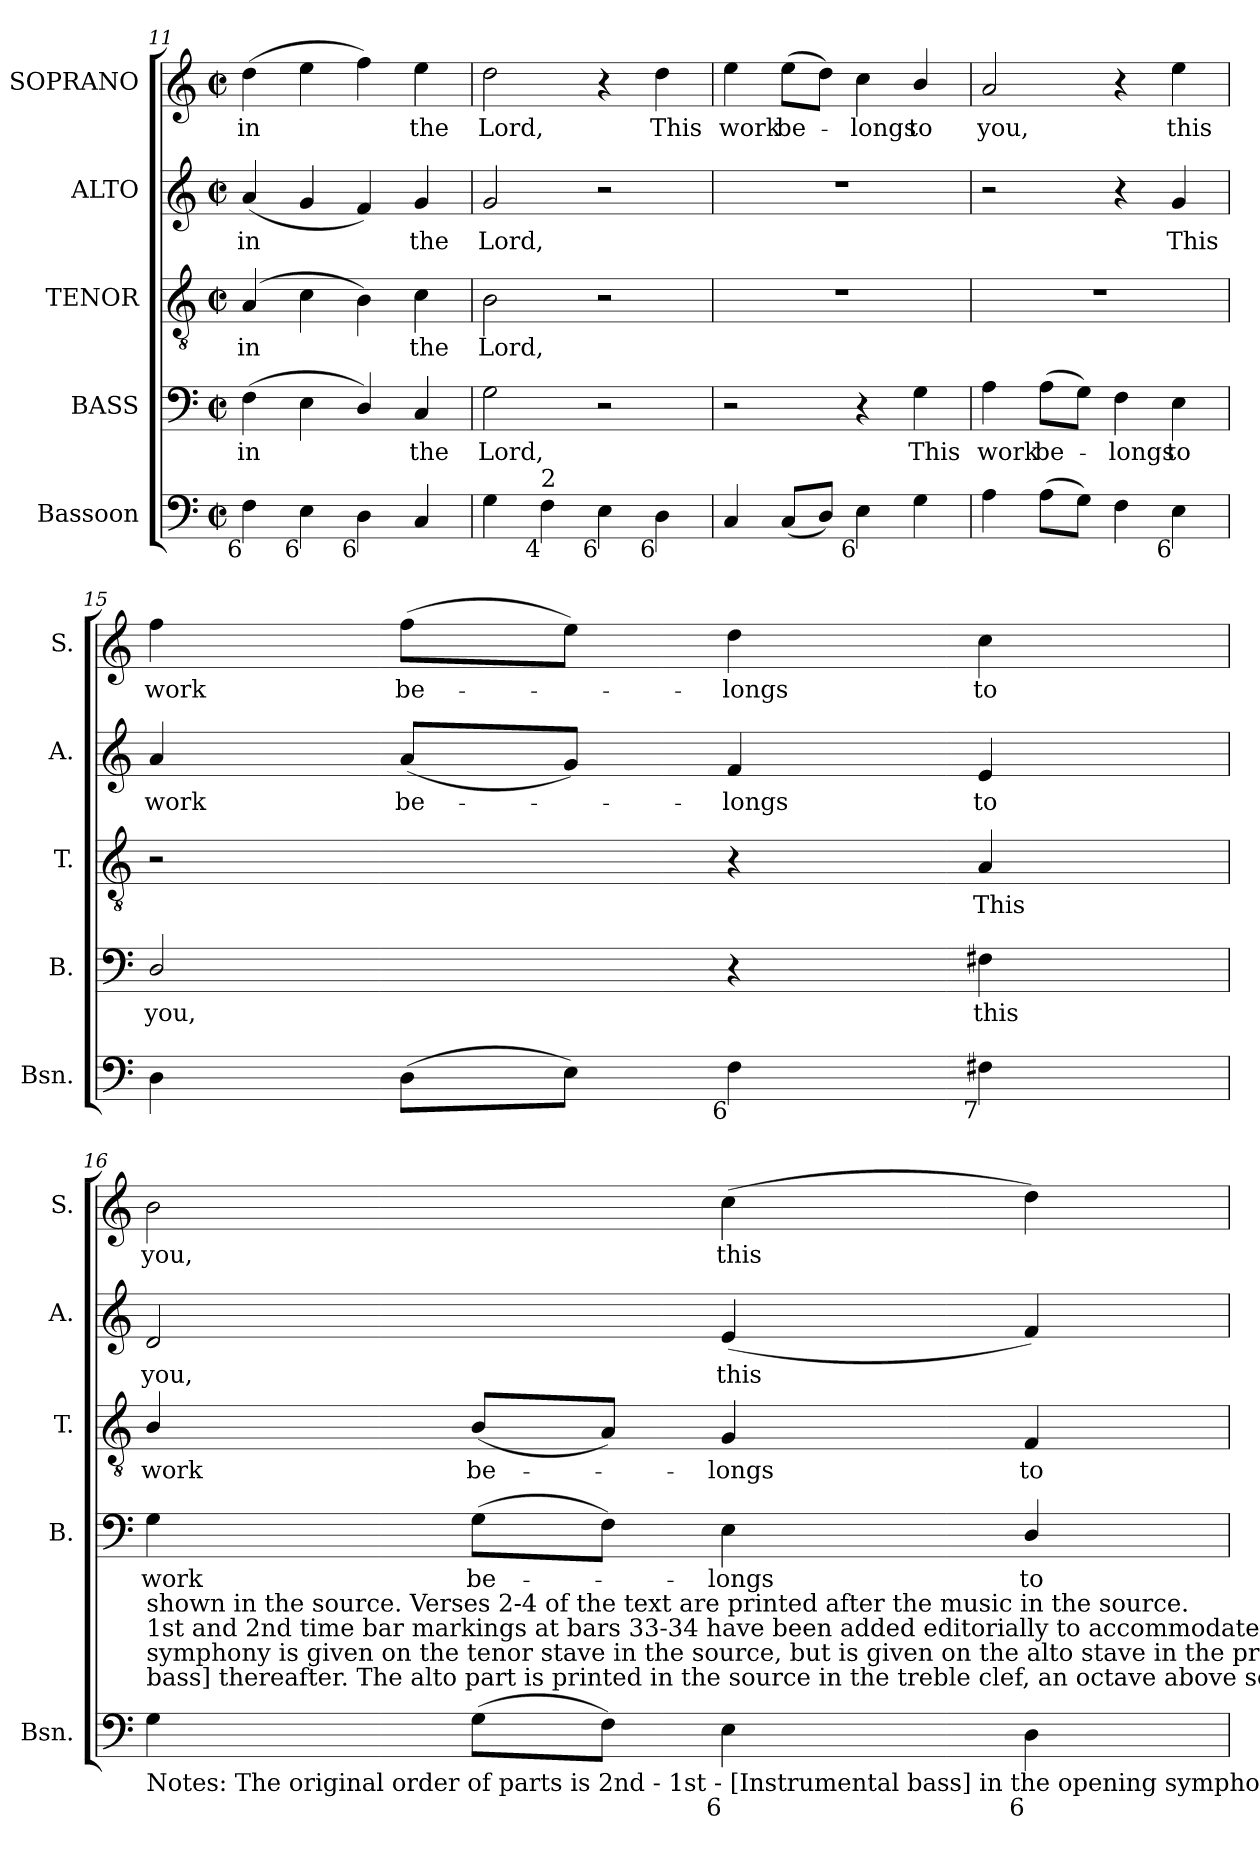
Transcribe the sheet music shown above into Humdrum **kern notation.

**kern	**kern	**text	**kern	**text	**kern	**text	**kern	**text
*part5	*part4	*part4	*part3	*part3	*part2	*part2	*part1	*part1
*staff5	*staff4	*staff4	*staff3	*staff3	*staff2	*staff2	*staff1	*staff1
*I"Bassoon	*I"BASS	*	*I"TENOR	*	*I"ALTO	*	*I"SOPRANO	*
*I'Bsn.	*I'B.	*	*I'T.	*	*I'A.	*	*I'S.	*
*clefF4	*clefF4	*	*clefGv2	*	*clefG2	*	*clefG2	*
*	*	*	*ITrd7c12	*	*	*	*	*
*k[]	*k[]	*	*k[]	*	*k[]	*	*k[]	*
*C:	*C:	*	*C:	*	*C:	*	*C:	*
*M2/2	*M2/2	*	*M2/2	*	*M2/2	*	*M2/2	*
*met(c|)	*met(c|)	*	*met(c|)	*	*met(c|)	*	*met(c|)	*
=11	=11	=11	=11	=11	=11	=11	=11	=11
!	!	!LO:LY:b:color=#000000	!	!	!	!	!	!
!	!	!	!	!LO:LY:b:color=#000000	!	!	!	!
!	!	!	!	!	!	!LO:LY:b:color=#000000	!	!
!LO:TX:b:rj:t=6	!	!	!	!	!	!	!	!
!	!	!	!	!	!	!	!	!LO:LY:b:color=#000000
4Fi\	(4Fi\	in	(4AAi/	in	(4ai/	in	(4ddi\	in
!LO:TX:b:rj:t=6	!	!	!	!	!	!	!	!
4Ei\	4Ei\	.	4Ci\	.	4gi/	.	4eei\	.
!LO:TX:b:rj:t=6	!	!	!	!	!	!	!	!
4Di\	4Di/)	.	4BBi\)	.	4fi/)	.	4ffi\)	.
!	!	!LO:LY:b:color=#000000	!	!	!	!	!	!
!	!	!	!	!LO:LY:b:color=#000000	!	!	!	!
!	!	!	!	!	!	!LO:LY:b:color=#000000	!	!
!	!	!	!	!	!	!	!	!LO:LY:b:color=#000000
4Ci/	4Ci/	the	4Ci\	the	4gi/	the	4eei\	the
=12	=12	=12	=12	=12	=12	=12	=12	=12
!	!	!LO:LY:b:color=#000000	!	!	!	!	!	!
!	!	!	!	!LO:LY:b:color=#000000	!	!	!	!
!	!	!	!	!	!	!LO:LY:b:color=#000000	!	!
!	!	!	!	!	!	!	!	!LO:LY:b:color=#000000
4Gi\	2Gi\	Lord,	2BBi\	Lord,	2gi/	Lord,	2ddi\	Lord,
!LO:TX:b:rj:t=4	!	!	!	!	!	!	!	!
!LO:TX:t=2	!	!	!	!	!	!	!	!
4Fi\	.	.	.	.	.	.	.	.
!LO:TX:b:rj:t=6	!	!	!	!	!	!	!	!
4Ei\	2r	.	2r	.	2r	.	4r	.
!LO:TX:b:rj:t=6	!	!	!	!	!	!	!	!
!	!	!	!	!	!	!	!	!LO:LY:b:color=#000000
4Di\	.	.	.	.	.	.	4ddi\	This
=13	=13	=13	=13	=13	=13	=13	=13	=13
!	!	!	!	!	!	!	!	!LO:LY:b:color=#000000
4Ci/	2r	.	1r	.	1r	.	4eei\	work
!	!	!	!	!	!	!	!	!LO:LY:b:color=#000000
(8Ci/L	.	.	.	.	.	.	(8eei\L	be-
8Di/J)	.	.	.	.	.	.	8ddi\J)	.
!LO:TX:b:rj:t=6	!	!	!	!	!	!	!	!
!	!	!	!	!	!	!	!	!LO:LY:b:color=#000000
4Ei\	4r	.	.	.	.	.	4cci\	-longs
!	!	!LO:LY:b:color=#000000	!	!	!	!	!	!
!	!	!	!	!	!	!	!	!LO:LY:b:color=#000000
4Gi\	4Gi\	This	.	.	.	.	4bi/	to
=14	=14	=14	=14	=14	=14	=14	=14	=14
!	!	!LO:LY:b:color=#000000	!	!	!	!	!	!
!	!	!	!	!	!	!	!	!LO:LY:b:color=#000000
4Ai\	4Ai\	work	1r	.	2r	.	2ai/	you,
!	!	!LO:LY:b:color=#000000	!	!	!	!	!	!
(8Ai\L	(8Ai\L	be-	.	.	.	.	.	.
8Gi\J)	8Gi\J)	.	.	.	.	.	.	.
!	!	!LO:LY:b:color=#000000	!	!	!	!	!	!
4Fi\	4Fi\	-longs	.	.	4r	.	4r	.
!	!	!LO:LY:b:color=#000000	!	!	!	!	!	!
!	!	!	!	!	!	!LO:LY:b:color=#000000	!	!
!LO:TX:b:rj:t=6	!	!	!	!	!	!	!	!
!	!	!	!	!	!	!	!	!LO:LY:b:color=#000000
4Ei\	4Ei\	to	.	.	4gi/	This	4eei\	this
=15	=15	=15	=15	=15	=15	=15	=15	=15
!	!	!LO:LY:b:color=#000000	!	!	!	!	!	!
!	!	!	!	!	!	!LO:LY:b:color=#000000	!	!
!	!	!	!	!	!	!	!	!LO:LY:b:color=#000000
4Di\	2Di/	you,	2r	.	4ai/	work	4ffi\	work
!	!	!	!	!	!	!LO:LY:b:color=#000000	!	!
!	!	!	!	!	!	!	!	!LO:LY:b:color=#000000
(8Di\L	.	.	.	.	(8ai/L	be-	(8ffi\L	be-
8Ei\J)	.	.	.	.	8gi/J)	.	8eei\J)	.
!	!	!	!	!	!	!LO:LY:b:color=#000000	!	!
!LO:TX:b:rj:t=6	!	!	!	!	!	!	!	!
!	!	!	!	!	!	!	!	!LO:LY:b:color=#000000
4Fi\	4r	.	4r	.	4fi/	-longs	4ddi\	-longs
!	!	!LO:LY:b:color=#000000	!	!	!	!	!	!
!	!	!	!	!LO:LY:b:color=#000000	!	!	!	!
!	!	!	!	!	!	!LO:LY:b:color=#000000	!	!
!LO:TX:b:rj:t=7	!	!	!	!	!	!	!	!
!	!	!	!	!	!	!	!	!LO:LY:b:color=#000000
4F#Xi\	4F#Xi\	this	4AAi/	This	4ei/	to	4cci\	to
!!LO:LB:g=z
=16	=16	=16	=16	=16	=16	=16	=16	=16
!	!	!LO:LY:b:color=#000000	!	!	!	!	!	!
!	!	!	!	!LO:LY:b:color=#000000	!	!	!	!
!	!	!	!	!	!	!LO:LY:b:color=#000000	!	!
!LO:TX:b:t=Notes&colon; The original order of parts is 2nd - 1st - [Instrumental bass] in the opening symphony, and Tenor - [Alto] - Treble - [Bass] - [Instrumental	!	!	!	!	!	!	!	!
!LO:TX:t=bass] thereafter. The alto part is printed in the source in the treble clef, an octave above sounding pitch&colon; the second part of the concluding	!	!	!	!	!	!	!	!
!LO:TX:t=symphony is given on the tenor stave in the source, but is given on the alto stave in the present edition at the same written pitch.	!	!	!	!	!	!	!	!
!LO:TX:t=1st and 2nd time bar markings at bars 33-34 have been added editorially to accommodate the repeat and concluding symphony which are	!	!	!	!	!	!	!	!
!LO:TX:t=shown in the source. Verses 2-4 of the text are printed after the music in the source.	!	!	!	!	!	!	!	!
!	!	!	!	!	!	!	!	!LO:LY:b:color=#000000
4Gi\	4Gi\	work	4BBi/	work	2di/	you,	2bi\	you,
!	!	!LO:LY:b:color=#000000	!	!	!	!	!	!
!	!	!	!	!LO:LY:b:color=#000000	!	!	!	!
(8Gi\L	(8Gi\L	be-	(8BBi/L	be-	.	.	.	.
8Fi\J)	8Fi\J)	.	8AAi/J)	.	.	.	.	.
!	!	!LO:LY:b:color=#000000	!	!	!	!	!	!
!	!	!	!	!LO:LY:b:color=#000000	!	!	!	!
!	!	!	!	!	!	!LO:LY:b:color=#000000	!	!
!LO:TX:b:rj:t=6	!	!	!	!	!	!	!	!
!	!	!	!	!	!	!	!	!LO:LY:b:color=#000000
4Ei\	4Ei\	-longs	4GGi/	-longs	(4ei/	this	(4cci\	this
!	!	!LO:LY:b:color=#000000	!	!	!	!	!	!
!LO:TX:b:rj:t=6	!	!	!	!	!	!	!	!
!	!	!	!	!LO:LY:b:color=#000000	!	!	!	!
4Di\	4Di/	to	4FFi/	to	4fi/)	.	4ddi\)	.
=	=	=	=	=	=	=	=	=
*-	*-	*-	*-	*-	*-	*-	*-	*-
